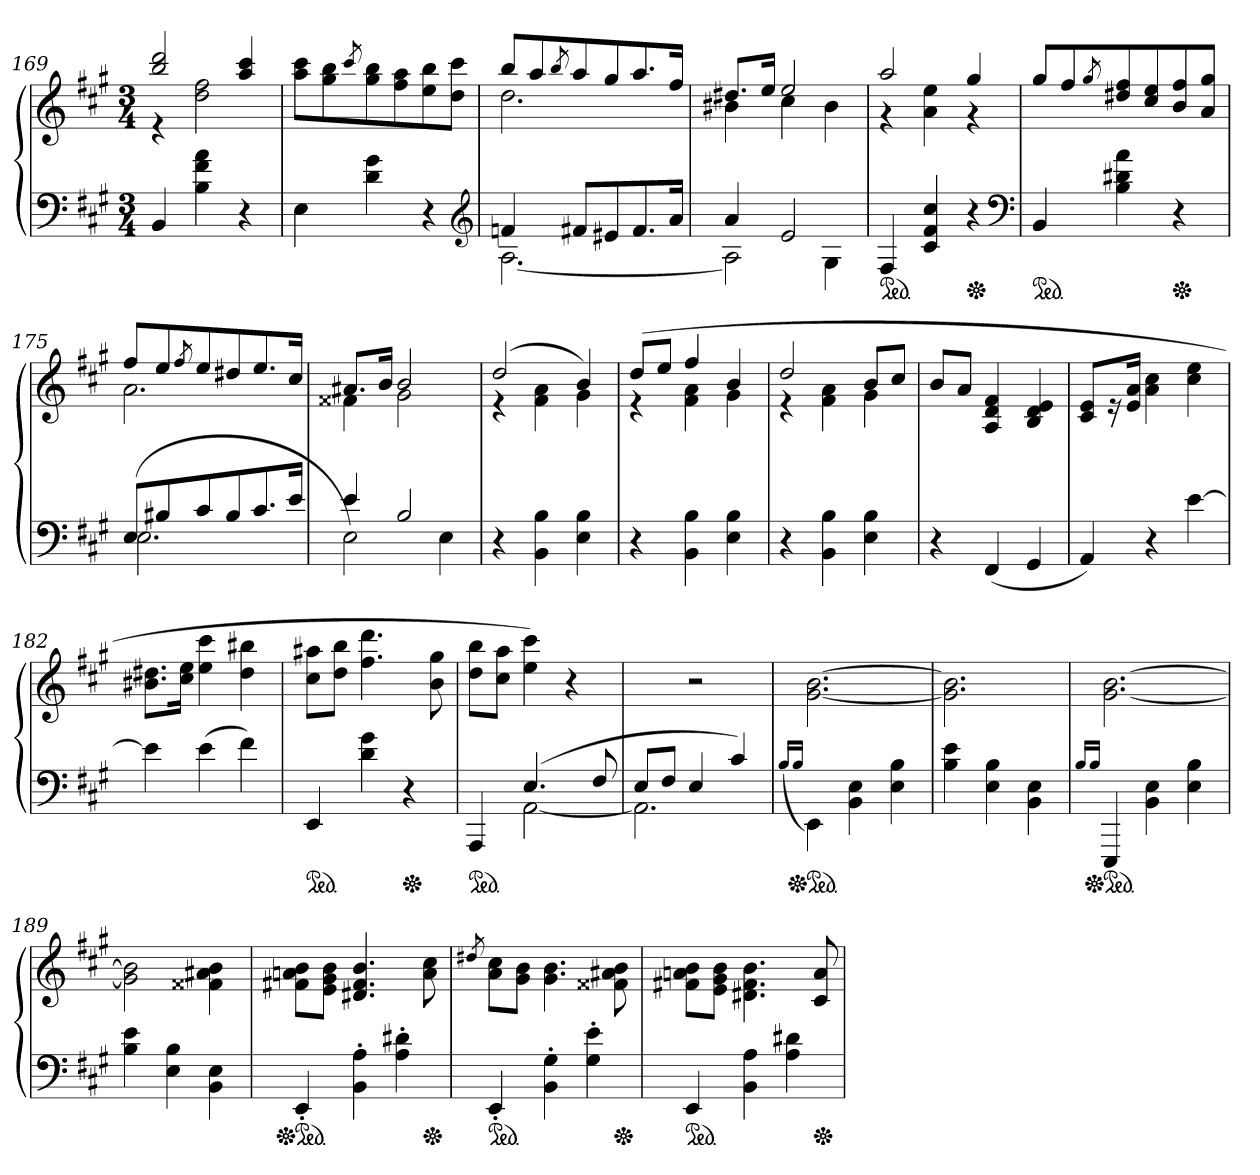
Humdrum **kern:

**kern	**kern
*part1	*part1
*staff2	*staff1
*clefF4	*clefG2
*k[f#c#g#]	*k[f#c#g#]
*M3/4	*M3/4
=169	=169
*	*^
4BB	2bb 2ddd	4r
4B 4f# 4a	.	2dd 2ff#
4r	4aa 4ccc#	.
*	*v	*v
=170	=170
4E	8aa 8ccc#L
.	8gg# 8bb
.	8qccc#/
4d 4g#	8gg# 8bb
.	8ff# 8aa
4r	8ee 8bb
.	8dd 8ccc#J
*clefG2	*
=171	=171
*^	*^
4fn	[2.A	8bbL	2.dd
.	.	8aa	.
.	.	8qbb/	.
8f#XL	.	8aa	.
8e#X	.	8gg#	.
8.f#	.	8.aa	.
16aJk	.	16ff#Jk	.
=172	=172	=172	=172
4a	2A]	8.dd#XL	4b#X
.	.	16eeJk	.
2e	.	2ee	4cc#
.	4G#	.	4b#
*v	*v	*	*
=173	=173	=173
*ped	*	*
4F#	2aa	4rg
4c# 4f# 4cc#	.	4a 4ee
*Xped	*	*
4r	4gg#	4rg
*	*v	*v
*clefF4	*
=174	=174
*ped	*
4BB	8gg#/L
.	8ff#
.	8qgg#/
4B 4d#X 4a	8dd#X 8ff#
.	8cc# 8ee
*Xped	*
4r	8b 8ff#
.	8a 8gg#J
=175	=175
!LO:N:vis=2	!
*^	*^
(<8E	2.E	8ff#L	2.a
8B#X	.	8ee	.
.	.	8qff#/	.
8c#	.	8ee	.
8B#	.	8dd#X	.
8.c#	.	8.ee	.
16eJk	.	16cc#Jk	.
=176	=176	=176	=176
4e	2E)	8.a#XL	4f##X
.	.	16bJk	.
2B	.	2b	2g#
.	4E	.	.
*v	*v	*	*
=177	=177	=177
4r	(>2dd	4re
4BB 4B	.	4f# 4a
4E 4B	4b)	4g#
=178	=178	=178
4r	(>8ddL	4re
.	8eeJ	.
4BB 4B	4ff#	4f# 4a
4E 4B	4b	4g#
=179	=179	=179
4r	2dd	4re
4BB 4B	.	4f# 4a
4E 4B	8bL	4g#
.	8cc#J	.
*	*v	*v
=180	=180
4r	8bL
.	8aJ
(<4FF#	4A 4d 4f#
4GG#	4B 4d 4e
=181	=181
4AA)	8c# 8eL
.	16r
.	16e 16aJk
4r	4a 4cc#
[4e	4cc# 4ee
=182	=182
4e]	8.b#X 8.dd#XL
.	16cc# 16eeJk
(4e	4ee 4ccc#
4f#)	4dd# 4bb#X
=183	=183
*ped	*
4EE	8cc# 8aa#XL
.	8dd 8bbJ
4d 4g#	4.ff# 4.ddd
*Xped	*
4r	.
.	8b 8gg#
=184	=184
*^	*
*ped	*	*
4AAA	4ryy	8dd 8bbL
.	.	8cc# 8aaJ
(>4.E	[2AA	4ee 4ccc#)
.	.	4r
8F#	.	.
=185	=185	=185
8EL	2.AA]	4ryy
8F#J	.	.
4E	.	2r
4c#)	.	.
*v	*v	*
=186	=186
(<16qqB/LL	.
16qqB/JJ	.
*Xped	*
*ped	*
4EE\)	[2.g#\ [2.b\
4BB\ 4E\	.
4E 4B	.
=187	=187
4B 4e	2.g#]\ 2.b]\
4E 4B	.
4BB\ 4E\	.
=188	=188
16qqB/LL	.
16qqB/JJ	.
*Xped	*
*ped	*
4EEE	[2.g#\ [2.b\
4BB\ 4E\	.
4E\ 4B\	.
=189	=189
4B 4e	2g#]\ 2b]\
4E 4B	.
4BB\ 4E\	4f##X\ 4a#X\ 4b\
=190	=190
*Xped	*
*ped	*
4EE'	8f#X\ 8an\ 8b\L
.	8e 8g# 8bJ
4BB' 4A'	4.d#X 4.f# 4.b
4A' 4d#X'	.
*Xped	*
.	8a 8cc#
=191	=191
.	8qdd#X/
*ped	*
4EE'	8a\ 8cc#\L
.	8g# 8bJ
4BB' 4G#'	4.g#\ 4.b\
4G#' 4e'	.
*Xped	*
.	8f##X\ 8a#X\ 8b\
=192	=192
*ped	*
4EE	8f#X\ 8an\ 8b\L
.	8e 8g# 8bJ
4BB 4A	4.d#X\ 4.f#\ 4.b\
4A 4d#X	.
*Xped	*
.	8c# 8a
=	=
*-	*-
